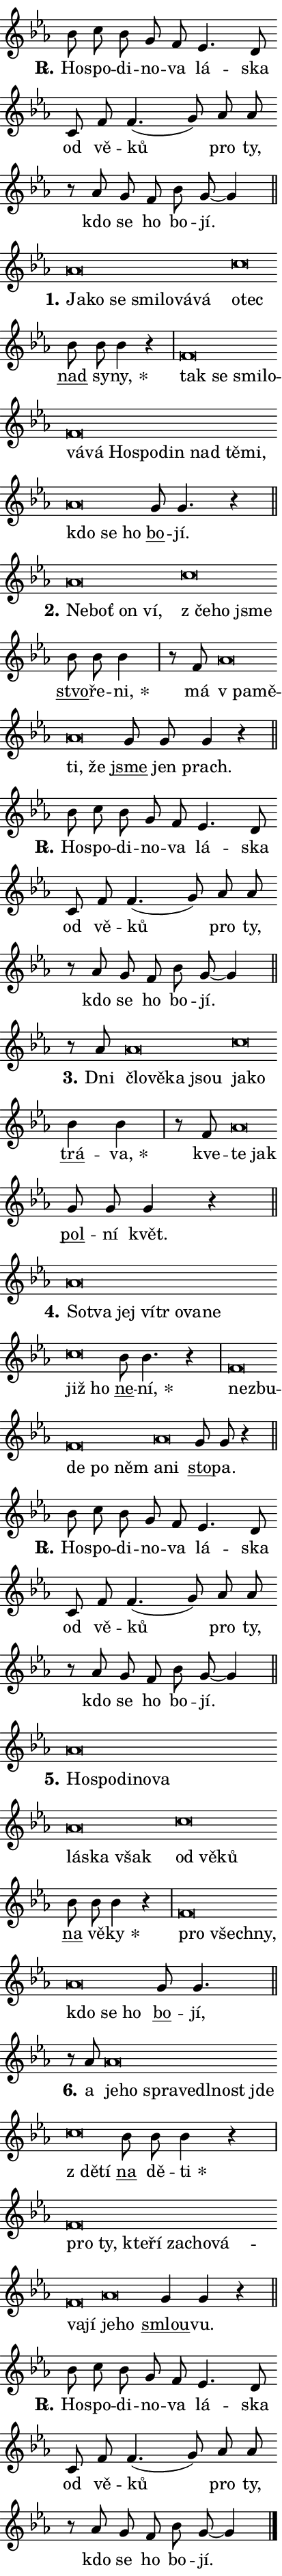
\version "2.24.0"
\header { tagline = "" }
\paper {
  indent = 0\cm
  top-margin = 0\cm
  right-margin = 0.13\cm % to fit lyric hyphens
  bottom-margin = 0\cm
  left-margin = 0\cm
  paper-width = 7\cm
  page-breaking = #ly:one-page-breaking
  system-system-spacing.basic-distance = #11
  score-system-spacing.basic-distance = #11
  ragged-last = ##f
}


%% Author: Thomas Morley
%% https://lists.gnu.org/archive/html/lilypond-user/2020-05/msg00002.html
#(define (line-position grob)
"Returns position of @var[grob} in current system:
   @code{'start}, if at first time-step
   @code{'end}, if at last time-step
   @code{'middle} otherwise
"
  (let* ((col (ly:item-get-column grob))
         (ln (ly:grob-object col 'left-neighbor))
         (rn (ly:grob-object col 'right-neighbor))
         (col-to-check-left (if (ly:grob? ln) ln col))
         (col-to-check-right (if (ly:grob? rn) rn col))
         (break-dir-left
           (and
             (ly:grob-property col-to-check-left 'non-musical #f)
             (ly:item-break-dir col-to-check-left)))
         (break-dir-right
           (and
             (ly:grob-property col-to-check-right 'non-musical #f)
             (ly:item-break-dir col-to-check-right))))
        (cond ((eqv? 1 break-dir-left) 'start)
              ((eqv? -1 break-dir-right) 'end)
              (else 'middle))))

#(define (tranparent-at-line-position vctor)
  (lambda (grob)
  "Relying on @code{line-position} select the relevant enry from @var{vctor}.
Used to determine transparency,"
    (case (line-position grob)
      ((end) (not (vector-ref vctor 0)))
      ((middle) (not (vector-ref vctor 1)))
      ((start) (not (vector-ref vctor 2))))))

noteHeadBreakVisibility =
#(define-music-function (break-visibility)(vector?)
"Makes @code{NoteHead}s transparent relying on @var{break-visibility}"
#{
  \override NoteHead.transparent =
    #(tranparent-at-line-position break-visibility)
#})

#(define delete-ledgers-for-transparent-note-heads
  (lambda (grob)
    "Reads whether a @code{NoteHead} is transparent.
If so this @code{NoteHead} is removed from @code{'note-heads} from
@var{grob}, which is supposed to be @code{LedgerLineSpanner}.
As a result ledgers are not printed for this @code{NoteHead}"
    (let* ((nhds-array (ly:grob-object grob 'note-heads))
           (nhds-list
             (if (ly:grob-array? nhds-array)
                 (ly:grob-array->list nhds-array)
                 '()))
           ;; Relies on the transparent-property being done before
           ;; Staff.LedgerLineSpanner.after-line-breaking is executed.
           ;; This is fragile ...
           (to-keep
             (remove
               (lambda (nhd)
                 (ly:grob-property nhd 'transparent #f))
               nhds-list)))
      ;; TODO find a better method to iterate over grob-arrays, similiar
      ;; to filter/remove etc for lists
      ;; For now rebuilt from scratch
      (set! (ly:grob-object grob 'note-heads)  '())
      (for-each
        (lambda (nhd)
          (ly:pointer-group-interface::add-grob grob 'note-heads nhd))
        to-keep))))

squashNotes = {
  \override NoteHead.X-extent = #'(-0.2 . 0.2)
  \override NoteHead.Y-extent = #'(-0.75 . 0)
  \override NoteHead.stencil =
    #(lambda (grob)
       (let ((pos (ly:grob-property grob 'staff-position)))
         (begin
           (if (< pos -7) (display "ERROR: Lower brevis then expected\n") (display ""))
           (if (<= pos -6) ly:text-interface::print ly:note-head::print))))
}
unSquashNotes = {
  \revert NoteHead.X-extent
  \revert NoteHead.Y-extent
  \revert NoteHead.stencil
}

hideNotes = \noteHeadBreakVisibility #begin-of-line-visible
unHideNotes = \noteHeadBreakVisibility #all-visible

% work-around for resetting accidentals
% https://lilypond.org/doc/v2.23/Documentation/notation/displaying-rhythms#unmetered-music
cadenzaMeasure = {
  \cadenzaOff
  \partial 1024 s1024
  \cadenzaOn
}

#(define-markup-command (accent layout props text) (markup?)
  "Underline accented syllable"
  (interpret-markup layout props
    #{\markup \override #'(offset . 4.3) \underline { #text }#}))

responsum = \markup \concat {
  "R" \hspace #-1.05 \path #0.1 #'((moveto 0 0.07) (lineto 0.9 0.8)) \hspace #0.05 "."
}

spaceSize = #0.6828661417322834 % exact space size for TeX Gyre Schola

\layout {
  \context {
    \Staff
    \remove "Time_signature_engraver"
    \override LedgerLineSpanner.after-line-breaking = #delete-ledgers-for-transparent-note-heads
  }
  \context {
    \Lyrics {
      \override LyricSpace.minimum-distance = \spaceSize
      \override LyricText.font-name = #"TeX Gyre Schola"
      \override LyricText.font-size = 1
      \override StanzaNumber.font-name = #"TeX Gyre Schola Bold"
      \override StanzaNumber.font-size = 1
    }
  }
  \context {
    \Score 
    \override NoteHead.text =
      #(lambda (grob) 
        (let ((pos (ly:grob-property grob 'staff-position)))
          #{\markup {
            \combine
              \halign #-0.55 \raise #(if (= pos -6) 0 0.5) \override #'(thickness . 2) \draw-line #'(3.2 . 0)
              \musicglyph "noteheads.sM1"
          }#}))
  }
}

% magnetic-lyrics.ily
%
%   written by
%     Jean Abou Samra <jean@abou-samra.fr>
%     Werner Lemberg <wl@gnu.org>
%
%   adapted by
%     Jiri Hon <jiri.hon@gmail.com>
%
% Version 2022-Apr-15

% https://www.mail-archive.com/lilypond-user@gnu.org/msg149350.html

#(define (Left_hyphen_pointer_engraver context)
   "Collect syllable-hyphen-syllable occurrences in lyrics and store
them in properties.  This engraver only looks to the left.  For
example, if the lyrics input is @code{foo -- bar}, it does the
following.

@itemize @bullet
@item
Set the @code{text} property of the @code{LyricHyphen} grob between
@q{foo} and @q{bar} to @code{foo}.

@item
Set the @code{left-hyphen} property of the @code{LyricText} grob with
text @q{foo} to the @code{LyricHyphen} grob between @q{foo} and
@q{bar}.
@end itemize

Use this auxiliary engraver in combination with the
@code{lyric-@/text::@/apply-@/magnetic-@/offset!} hook."
   (let ((hyphen #f)
         (text #f))
     (make-engraver
      (acknowledgers
       ((lyric-syllable-interface engraver grob source-engraver)
        (set! text grob)))
      (end-acknowledgers
       ((lyric-hyphen-interface engraver grob source-engraver)
        ;(when (not (grob::has-interface grob 'lyric-space-interface))
          (set! hyphen grob)));)
      ((stop-translation-timestep engraver)
       (when (and text hyphen)
         (ly:grob-set-object! text 'left-hyphen hyphen))
       (set! text #f)
       (set! hyphen #f)))))

#(define (lyric-text::apply-magnetic-offset! grob)
   "If the space between two syllables is less than the value in
property @code{LyricText@/.details@/.squash-threshold}, move the right
syllable to the left so that it gets concatenated with the left
syllable.

Use this function as a hook for
@code{LyricText@/.after-@/line-@/breaking} if the
@code{Left_@/hyphen_@/pointer_@/engraver} is active."
   (let ((hyphen (ly:grob-object grob 'left-hyphen #f)))
     (when hyphen
       (let ((left-text (ly:spanner-bound hyphen LEFT)))
         (when (grob::has-interface left-text 'lyric-syllable-interface)
           (let* ((common (ly:grob-common-refpoint grob left-text X))
                  (this-x-ext (ly:grob-extent grob common X))
                  (left-x-ext
                   (begin
                     ;; Trigger magnetism for left-text.
                     (ly:grob-property left-text 'after-line-breaking)
                     (ly:grob-extent left-text common X)))
                  ;; `delta` is the gap width between two syllables.
                  (delta (- (interval-start this-x-ext)
                            (interval-end left-x-ext)))
                  (details (ly:grob-property grob 'details))
                  (threshold (assoc-get 'squash-threshold details 0.2)))
             (when (< delta threshold)
               (let* (;; We have to manipulate the input text so that
                      ;; ligatures crossing syllable boundaries are not
                      ;; disabled.  For languages based on the Latin
                      ;; script this is essentially a beautification.
                      ;; However, for non-Western scripts it can be a
                      ;; necessity.
                      (lt (ly:grob-property left-text 'text))
                      (rt (ly:grob-property grob 'text))
                      (is-space (grob::has-interface hyphen 'lyric-space-interface))
                      (space (if is-space " " ""))
                      (extra-delta (if is-space spaceSize 0))
                      ;; Append new syllable.
                      (ltrt-space (if (and (string? lt) (string? rt))
                                (string-append lt space rt)
                                (make-concat-markup (list lt space rt))))
                      ;; Right-align `ltrt` to the right side.
                      (ltrt-space-markup (grob-interpret-markup
                               grob
                               (make-translate-markup
                                (cons (interval-length this-x-ext) 0)
                                (make-right-align-markup ltrt-space)))))
                 (begin
                   ;; Don't print `left-text`.
                   (ly:grob-set-property! left-text 'stencil #f)
                   ;; Set text and stencil (which holds all collected
                   ;; syllables so far) and shift it to the left.
                   (ly:grob-set-property! grob 'text ltrt-space)
                   (ly:grob-set-property! grob 'stencil ltrt-space-markup)
                   (ly:grob-translate-axis! grob (- (- delta extra-delta)) X))))))))))


#(define (lyric-hyphen::displace-bounds-first grob)
   ;; Make very sure this callback isn't triggered too early.
   (let ((left (ly:spanner-bound grob LEFT))
         (right (ly:spanner-bound grob RIGHT)))
     (ly:grob-property left 'after-line-breaking)
     (ly:grob-property right 'after-line-breaking)
     (ly:lyric-hyphen::print grob)))

squashThreshold = #0.4

\layout {
  \context {
    \Lyrics
    \consists #Left_hyphen_pointer_engraver
    \override LyricText.after-line-breaking =
      #lyric-text::apply-magnetic-offset!
    \override LyricHyphen.stencil = #lyric-hyphen::displace-bounds-first
    \override LyricText.details.squash-threshold = \squashThreshold
    \override LyricHyphen.minimum-distance = 0
    \override LyricHyphen.minimum-length = \squashThreshold
  }
}

squashText = \override LyricText.details.squash-threshold = 9999
unSquashText = \override LyricText.details.squash-threshold = \squashThreshold

leftText = \override LyricText.self-alignment-X = #LEFT
unLeftText = \revert LyricText.self-alignment-X

starOffset = #(lambda (grob) 
                (let ((x_offset (ly:self-alignment-interface::aligned-on-x-parent grob)))
                  (if (= x_offset 0) 0 (+ x_offset 1.2))))

star = #(define-music-function (syllable)(string?)
"Append star separator at the end of a syllable"
#{
  \once \override LyricText.X-offset = #starOffset
  \lyricmode { \markup {
    #syllable
    \override #'((font-name . "TeX Gyre Schola Bold")) \hspace #0.2 \lower #0.65 \larger "*"
  } }
#})

starAccent = #(define-music-function (syllable)(string?)
"Append star separator at the end of a syllable and make accent"
#{
  \once \override LyricText.X-offset = #starOffset
  \lyricmode { \markup {
    \accent #syllable
    \override #'((font-name . "TeX Gyre Schola Bold")) \hspace #0.2 \lower #0.65 \larger "*"
  } }
#})

breath = #(define-music-function (syllable)(string?)
"Append breathing indicator at the end of a syllable"
#{
  \lyricmode { \markup { #syllable "+" } }
#})

optionalBreath = #(define-music-function (syllable)(string?)
"Append optional breathing indicator at the end of a syllable"
#{
  \lyricmode { \markup { #syllable "(+)" } }
#})


\score {
    <<
        \new Voice = "melody" { \cadenzaOn \key es \major \relative { bes'8 c bes g f es4. d8 \bar "" c f f4.( g8)] \bar "" as as \bar "" r as g f bes g~ g4 \cadenzaMeasure \bar "||" \break } }
        \new Lyrics \lyricsto "melody" { \lyricmode { \set stanza = \responsum
Ho -- spo -- di -- no -- va lá -- ska od vě -- ků pro ty, kdo se ho bo -- jí. } }
    >>
    \layout {}
}

\score {
    <<
        \new Voice = "melody" { \cadenzaOn \key es \major \relative { \squashNotes as'\breve*1/16 \hideNotes \breve*1/16 \bar "" \breve*1/16 \bar "" \breve*1/16 \bar "" \breve*1/16 \bar "" \breve*1/16 \breve*1/16 \bar "" \unHideNotes \unSquashNotes \squashNotes c\breve*1/16 \hideNotes \breve*1/16 \bar "" \unHideNotes \unSquashNotes \bar "" bes8 bes bes4 r \cadenzaMeasure \bar "|" \squashNotes f\breve*1/16 \hideNotes \breve*1/16 \bar "" \breve*1/16 \bar "" \breve*1/16 \bar "" \breve*1/16 \bar "" \breve*1/16 \bar "" \breve*1/16 \bar "" \breve*1/16 \bar "" \breve*1/16 \bar "" \breve*1/16 \bar "" \breve*1/16 \breve*1/16 \bar "" \unHideNotes \unSquashNotes \squashNotes as\breve*1/16 \hideNotes \breve*1/16 \breve*1/16 \bar "" \unHideNotes \unSquashNotes \bar "" g8 g4. r4 \cadenzaMeasure \bar "||" \break } }
        \new Lyrics \lyricsto "melody" { \lyricmode { \set stanza = "1."
\leftText Ja -- \squashText ko se smi -- lo -- vá -- vá \unSquashText o -- \squashText tec \unLeftText \unSquashText \markup \accent nad sy -- \star ny, \leftText tak \squashText se smi -- lo -- vá -- vá Ho -- spo -- din nad tě -- mi, \unSquashText kdo \squashText se ho \unLeftText \unSquashText \markup \accent bo -- jí. } }
    >>
    \layout {}
}

\score {
    <<
        \new Voice = "melody" { \cadenzaOn \key es \major \relative { \squashNotes as'\breve*1/16 \hideNotes \breve*1/16 \bar "" \breve*1/16 \breve*1/16 \bar "" \unHideNotes \unSquashNotes \squashNotes c\breve*1/16 \hideNotes \breve*1/16 \breve*1/16 \bar "" \unHideNotes \unSquashNotes \bar "" bes8 bes bes4 \cadenzaMeasure \bar "|" r8 f8 \squashNotes as\breve*1/16 \hideNotes \breve*1/16 \bar "" \breve*1/16 \breve*1/16 \bar "" \unHideNotes \unSquashNotes \bar "" g8 g g4 r4 \cadenzaMeasure \bar "||" \break } }
        \new Lyrics \lyricsto "melody" { \lyricmode { \set stanza = "2."
\leftText Ne -- \squashText boť on ví, \unSquashText "z če" -- \squashText ho jsme \unLeftText \unSquashText \markup \accent stvo -- ře -- \star ni, má \leftText "v pa" -- \squashText mě -- ti, že \unLeftText \unSquashText \markup \accent jsme jen prach. } }
    >>
    \layout {}
}

\score {
    <<
        \new Voice = "melody" { \cadenzaOn \key es \major \relative { bes'8 c bes g f es4. d8 \bar "" c f f4.( g8)] \bar "" as as \bar "" r as g f bes g~ g4 \cadenzaMeasure \bar "||" \break } }
        \new Lyrics \lyricsto "melody" { \lyricmode { \set stanza = \responsum
Ho -- spo -- di -- no -- va lá -- ska od vě -- ků pro ty, kdo se ho bo -- jí. } }
    >>
    \layout {}
}

\score {
    <<
        \new Voice = "melody" { \cadenzaOn \key es \major \relative { r8 as'8 \squashNotes as\breve*1/16 \hideNotes \breve*1/16 \bar "" \breve*1/16 \breve*1/16 \bar "" \unHideNotes \unSquashNotes \squashNotes c\breve*1/16 \hideNotes \breve*1/16 \bar "" \unHideNotes \unSquashNotes \bar "" bes4 bes \cadenzaMeasure \bar "|" r8 f \squashNotes as\breve*1/16 \hideNotes \breve*1/16 \bar "" \unHideNotes \unSquashNotes \bar "" g8 g g4 r \cadenzaMeasure \bar "||" \break } }
        \new Lyrics \lyricsto "melody" { \lyricmode { \set stanza = "3."
Dni \leftText člo -- \squashText vě -- ka jsou \unSquashText ja -- \squashText ko \unLeftText \unSquashText \markup \accent trá -- \star va, kve -- \leftText te \squashText jak \unLeftText \unSquashText \markup \accent pol -- ní květ. } }
    >>
    \layout {}
}

\score {
    <<
        \new Voice = "melody" { \cadenzaOn \key es \major \relative { \squashNotes as'\breve*1/16 \hideNotes \breve*1/16 \bar "" \breve*1/16 \bar "" \breve*1/16 \bar "" \breve*1/16 \bar "" \breve*1/16 \bar "" \breve*1/16 \breve*1/16 \bar "" \unHideNotes \unSquashNotes \squashNotes c\breve*1/16 \hideNotes \breve*1/16 \bar "" \unHideNotes \unSquashNotes \bar "" bes8 bes4. r4 \cadenzaMeasure \bar "|" \squashNotes f\breve*1/16 \hideNotes \breve*1/16 \bar "" \breve*1/16 \bar "" \breve*1/16 \breve*1/16 \bar "" \unHideNotes \unSquashNotes \squashNotes as\breve*1/16 \hideNotes \breve*1/16 \bar "" \unHideNotes \unSquashNotes \bar "" g8 g r4 \cadenzaMeasure \bar "||" \break } }
        \new Lyrics \lyricsto "melody" { \lyricmode { \set stanza = "4."
\leftText So -- \squashText tva jej ví -- tr o -- va -- ne \unSquashText již \squashText ho \unLeftText \unSquashText \markup \accent ne -- \star ní, \leftText ne -- \squashText zbu -- de po něm \unSquashText a -- \squashText ni \unLeftText \unSquashText \markup \accent sto -- pa. } }
    >>
    \layout {}
}

\score {
    <<
        \new Voice = "melody" { \cadenzaOn \key es \major \relative { bes'8 c bes g f es4. d8 \bar "" c f f4.( g8)] \bar "" as as \bar "" r as g f bes g~ g4 \cadenzaMeasure \bar "||" \break } }
        \new Lyrics \lyricsto "melody" { \lyricmode { \set stanza = \responsum
Ho -- spo -- di -- no -- va lá -- ska od vě -- ků pro ty, kdo se ho bo -- jí. } }
    >>
    \layout {}
}

\score {
    <<
        \new Voice = "melody" { \cadenzaOn \key es \major \relative { \squashNotes as'\breve*1/16 \hideNotes \breve*1/16 \bar "" \breve*1/16 \bar "" \breve*1/16 \bar "" \breve*1/16 \bar "" \breve*1/16 \bar "" \breve*1/16 \breve*1/16 \bar "" \unHideNotes \unSquashNotes \squashNotes c\breve*1/16 \hideNotes \breve*1/16 \breve*1/16 \bar "" \unHideNotes \unSquashNotes \bar "" bes8 bes bes4 r \cadenzaMeasure \bar "|" \squashNotes f\breve*1/16 \hideNotes \breve*1/16 \breve*1/16 \bar "" \unHideNotes \unSquashNotes \squashNotes as\breve*1/16 \hideNotes \breve*1/16 \breve*1/16 \bar "" \unHideNotes \unSquashNotes \bar "" g8 g4. \cadenzaMeasure \bar "||" \break } }
        \new Lyrics \lyricsto "melody" { \lyricmode { \set stanza = "5."
\leftText Ho -- \squashText spo -- di -- no -- va lá -- ska však \unSquashText od \squashText vě -- ků \unLeftText \unSquashText \markup \accent na vě -- \star ky \leftText pro \squashText všech -- ny, \unSquashText kdo \squashText se ho \unLeftText \unSquashText \markup \accent bo -- jí, } }
    >>
    \layout {}
}

\score {
    <<
        \new Voice = "melody" { \cadenzaOn \key es \major \relative { r8 as'8 \squashNotes as\breve*1/16 \hideNotes \breve*1/16 \bar "" \breve*1/16 \bar "" \breve*1/16 \bar "" \breve*1/16 \bar "" \breve*1/16 \breve*1/16 \bar "" \unHideNotes \unSquashNotes \squashNotes c\breve*1/16 \hideNotes \breve*1/16 \bar "" \unHideNotes \unSquashNotes \bar "" bes8 bes bes4 r \cadenzaMeasure \bar "|" \squashNotes f\breve*1/16 \hideNotes \breve*1/16 \bar "" \breve*1/16 \bar "" \breve*1/16 \bar "" \breve*1/16 \bar "" \breve*1/16 \bar "" \breve*1/16 \bar "" \breve*1/16 \breve*1/16 \bar "" \unHideNotes \unSquashNotes \squashNotes as\breve*1/16 \hideNotes \breve*1/16 \bar "" \unHideNotes \unSquashNotes \bar "" g4 g r \cadenzaMeasure \bar "||" \break } }
        \new Lyrics \lyricsto "melody" { \lyricmode { \set stanza = "6."
a \leftText je -- \squashText ho spra -- ve -- dl -- nost jde \unSquashText "z dě" -- \squashText tí \unLeftText \unSquashText \markup \accent na dě -- \star ti \leftText pro \squashText ty, kte -- ří za -- cho -- vá -- va -- jí \unSquashText je -- \squashText ho \unLeftText \unSquashText \markup \accent smlou -- vu. } }
    >>
    \layout {}
}

\score {
    <<
        \new Voice = "melody" { \cadenzaOn \key es \major \relative { bes'8 c bes g f es4. d8 \bar "" c f f4.( g8)] \bar "" as as \bar "" r as g f bes g~ g4 \cadenzaMeasure \bar "||" \break } \bar "|." }
        \new Lyrics \lyricsto "melody" { \lyricmode { \set stanza = \responsum
Ho -- spo -- di -- no -- va lá -- ska od vě -- ků pro ty, kdo se ho bo -- jí. } }
    >>
    \layout {}
}
